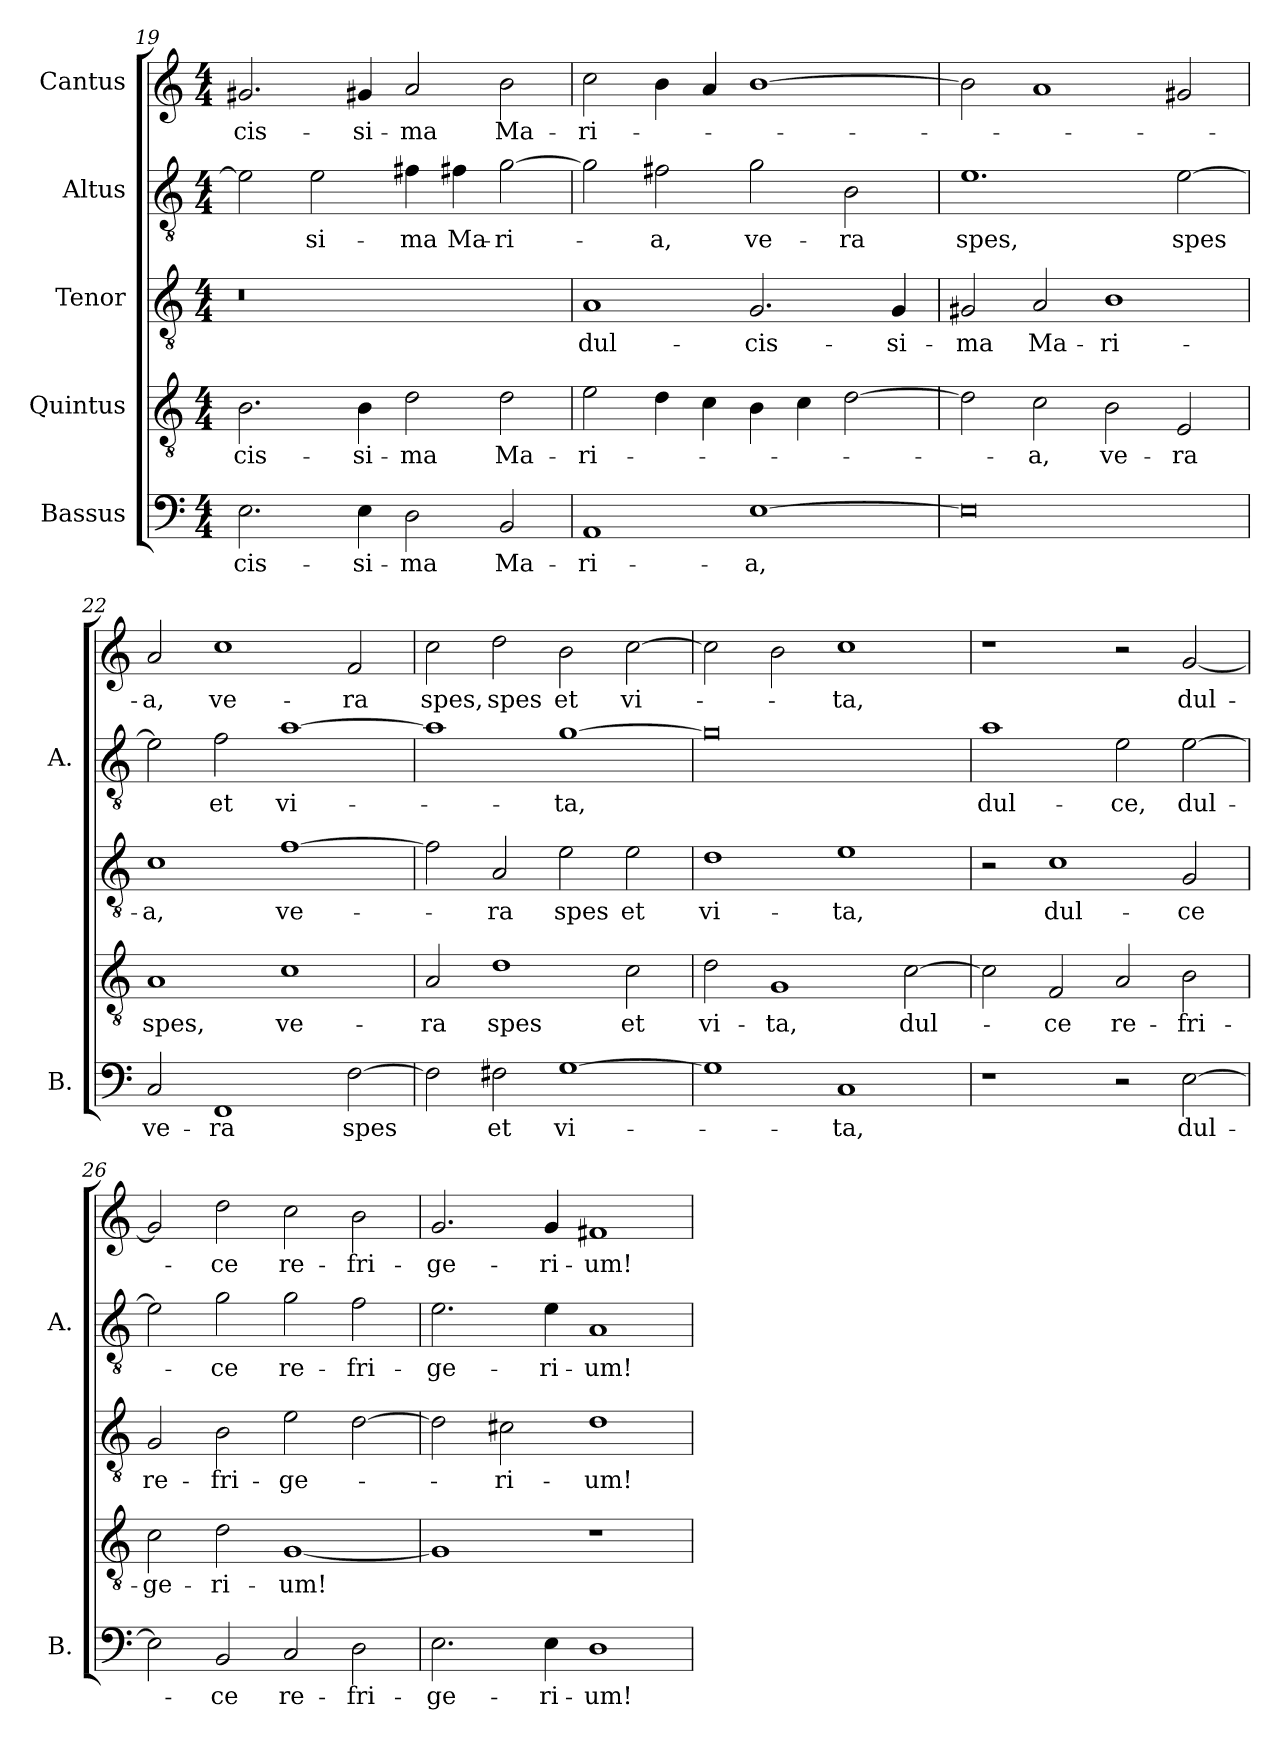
**kern	**text	**kern	**text	**kern	**text	**kern	**text	**kern	**text
*part5	*part5	*part4	*part4	*part3	*part3	*part2	*part2	*part1	*part1
*staff5	*staff5	*staff4	*staff4	*staff3	*staff3	*staff2	*staff2	*staff1	*staff1
*I"Bassus	*	*I"Quintus	*	*I"Tenor	*	*I"Altus	*	*I"Cantus	*
*I'B.	*	*	*	*	*	*I'A.	*	*	*
*clefF4	*	*clefGv2	*	*clefGv2	*	*clefGv2	*	*clefG2	*
*k[]	*	*k[]	*	*k[]	*	*k[]	*	*k[]	*
*C:	*	*C:	*	*C:	*	*C:	*	*C:	*
*M4/4	*	*M4/4	*	*M4/4	*	*M4/4	*	*M4/4	*
=19	=19	=19	=19	=19	=19	=19	=19	=19	=19
!	!	!	!	!LO:N:vis=0	!	!	!	!	!
2.E\	-cis-	2.B\	-cis-	1r	.	2e\]	.	2.g#X/	-cis-
.	.	.	.	.	.	2e\	-si-	.	.
4E\	-si-	4B\	-si-	.	.	.	.	4g#X/	-si-
2D\	-ma	2d\	-ma	1ryy	.	4f#X\	-ma	2a/	-ma
.	.	.	.	.	.	4f#X\	Ma-	.	.
2BB/	Ma-	2d\	Ma-	.	.	[2g\	-ri-	2b\	Ma-
=20	=20	=20	=20	=20	=20	=20	=20	=20	=20
1AA/	-ri-	2e\	-ri-	1A/	dul-	2g\]	.	2cc\	-ri-
.	.	4d\	.	.	.	2f#X\	-a,	4b\	.
.	.	4c\	.	.	.	.	.	4a/	.
[1E\	-a,	4B\	.	2.G/	-cis-	2g\	ve-	[1b\	.
.	.	4c\	.	.	.	.	.	.	.
.	.	[2d\	.	.	.	2B\	-ra	.	.
.	.	.	.	4G/	-si-	.	.	.	.
=21	=21	=21	=21	=21	=21	=21	=21	=21	=21
0E\]	.	2d\]	.	2G#X/	-ma	1.e\	spes,	2b\]	.
.	.	2c\	-a,	2A/	Ma-	.	.	1a/	.
.	.	2B\	ve-	1B\	-ri-	.	.	.	.
.	.	2E/	-ra	.	.	[2e\	spes	2g#X/	.
=22	=22	=22	=22	=22	=22	=22	=22	=22	=22
2C/	ve-	1A/	spes,	1c\	-a,	2e\]	.	2a/	-a,
1FF/	-ra	.	.	.	.	2f\	et	1cc\	ve-
.	.	1c\	ve-	[1f\	ve-	[1a\	vi-	.	.
[2F\	spes	.	.	.	.	.	.	2f/	-ra
=23	=23	=23	=23	=23	=23	=23	=23	=23	=23
2F\]	.	2A/	-ra	2f\]	.	1a\]	.	2cc\	spes,
2F#X\	et	1d\	spes	2A/	-ra	.	.	2dd\	spes
[1G\	vi-	.	.	2e\	spes	[1g\	-ta,	2b\	et
.	.	2c\	et	2e\	et	.	.	[2cc\	vi-
=24	=24	=24	=24	=24	=24	=24	=24	=24	=24
1G\]	.	2d\	vi-	1d\	vi-	0g\]	.	2cc\]	.
.	.	1G/	-ta,	.	.	.	.	2b\	.
1C/	-ta,	.	.	1e\	-ta,	.	.	1cc\	-ta,
.	.	[2c\	dul-	.	.	.	.	.	.
=25	=25	=25	=25	=25	=25	=25	=25	=25	=25
1r	.	2c\]	.	2r	.	1a\	dul-	1r	.
.	.	2F/	-ce	1c\	dul-	.	.	.	.
2r	.	2A/	re-	.	.	2e\	-ce,	2r	.
[2E\	dul-	2B\	-fri-	2G/	-ce	[2e\	dul-	[2g/	dul-
=26	=26	=26	=26	=26	=26	=26	=26	=26	=26
2E\]	.	2c\	-ge-	2G/	re-	2e\]	.	2g/]	.
2BB/	-ce	2d\	-ri-	2B\	-fri-	2g\	-ce	2dd\	-ce
2C/	re-	[1G/	-um!	2e\	-ge-	2g\	re-	2cc\	re-
2D\	-fri-	.	.	[2d\	.	2f\	-fri-	2b\	-fri-
=27	=27	=27	=27	=27	=27	=27	=27	=27	=27
2.E\	-ge-	1G/]	.	2d\]	.	2.e\	-ge-	2.g/	-ge-
.	.	.	.	2c#X\	-ri-	.	.	.	.
4E\	-ri-	.	.	.	.	4e\	-ri-	4g/	-ri-
1D\	-um!	1r	.	1d\	-um!	1A/	-um!	1f#X/	-um!
=	=	=	=	=	=	=	=	=	=
*-	*-	*-	*-	*-	*-	*-	*-	*-	*-
